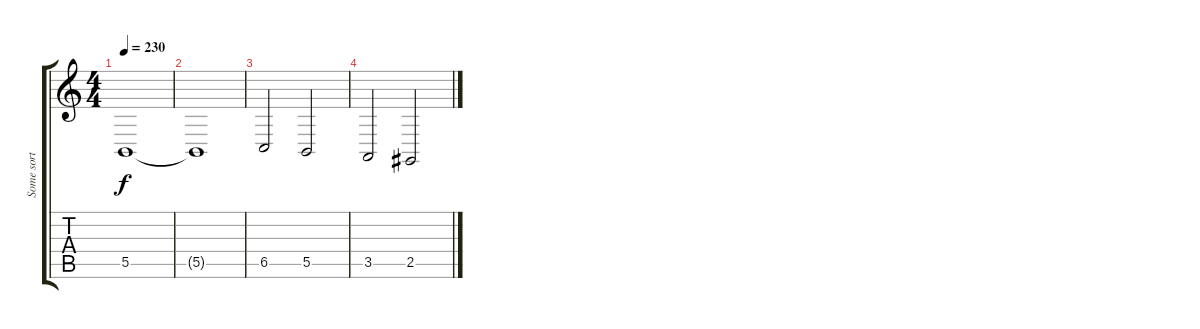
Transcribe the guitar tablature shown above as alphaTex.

\track ("Some sort of Synth (for atmosphere)" "Some sort ") {instrument choiraahs}
\staff {score tabs}
\tuning (Db4 Ab3 E3 B2 Gb2 Db2) {hide}
\ts (4 4)
\tempo 230
\clef g2
\ks c
5.5.1{dy f} |
5.5{t}.1 |
6.5.2 5.5.2 |
3.5.2 2.5.2
